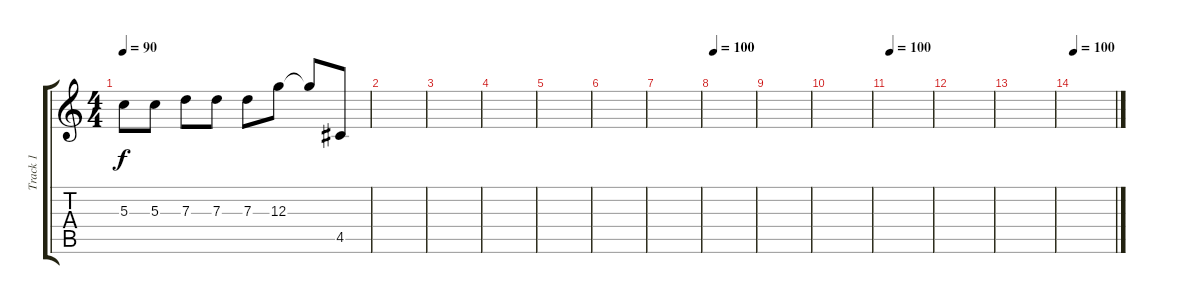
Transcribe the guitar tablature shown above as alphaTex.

\track ("Track 1" "Track 1") {instrument electricguitarclean}
\staff {score tabs}
\tuning (E4 B3 G3 D3 A2 E2) {hide}
\ts (4 4)
\tempo 90
\clef g2
\ks c
5.3{t}.8{dy f} 5.3.8 7.3.8 7.3.8 7.3.8 12.3.8 12.3{t}.8 4.5.8 |
|
|
|
|
|
|
\tempo 100
|
|
|
\tempo 100
|
|
|
\tempo 100
